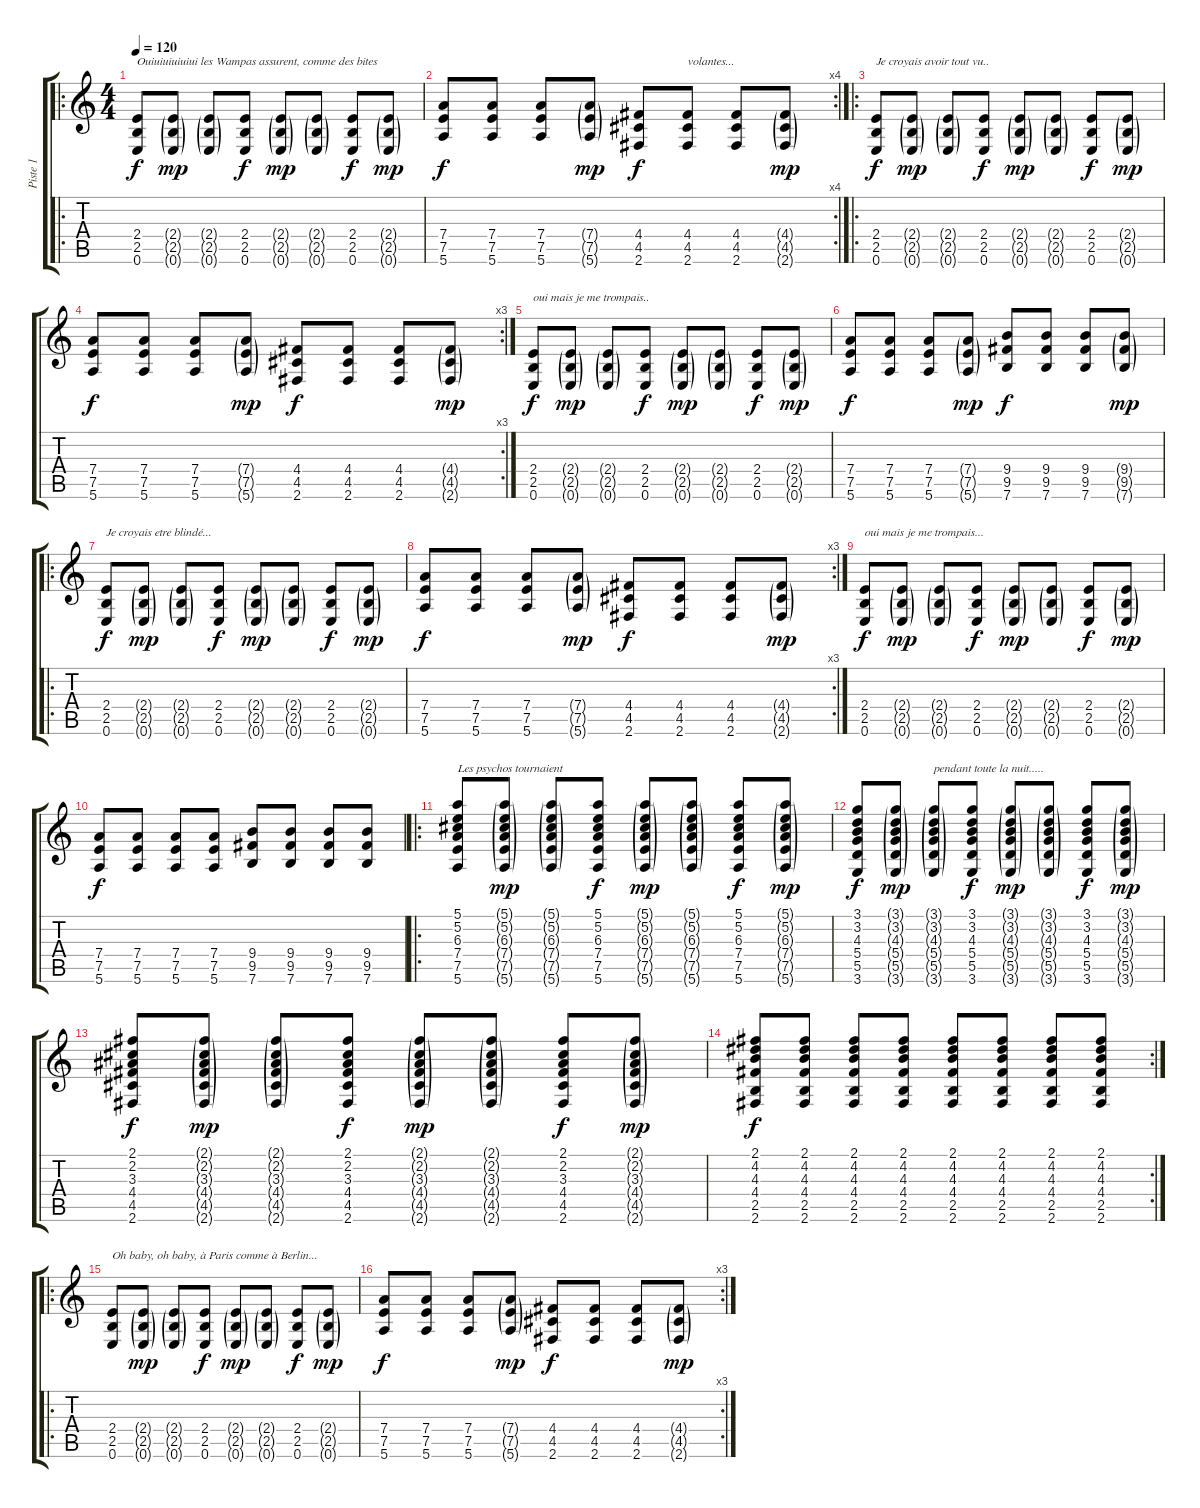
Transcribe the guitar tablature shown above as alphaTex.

\track ("Piste 1" "Piste 1") {instrument electricguitarclean}
\staff {score tabs}
\tuning (E4 B3 G3 D3 A2 E2) {hide}
\ro
\ts (4 4)
\tempo 120
\clef g2
\ks c
(2.4 2.5 0.6).8{txt "Ouiuiuiuiuiui les Wampas assurent, comme des bites" dy f instrument electricguitarclean} (2.4{g} 2.5{g} 0.6{g}).8{dy mp} (2.4{g} 2.5{g} 0.6{g}).8 (2.4 2.5 0.6).8{dy f} (2.4{g} 2.5{g} 0.6{g}).8{dy mp} (2.4{g} 2.5{g} 0.6{g}).8 (2.4 2.5 0.6).8{dy f} (2.4{g} 2.5{g} 0.6{g}).8{dy mp} |
\rc 4
(7.4 7.5 5.6).8{dy f} (7.4 7.5 5.6).8 (7.4 7.5 5.6).8 (7.4{g} 7.5{g} 5.6{g}).8{dy mp} (4.4 4.5 2.6).8{dy f} (4.4 4.5 2.6).8{txt "volantes..."} (4.4 4.5 2.6).8 (4.4{g} 4.5{g} 2.6{g}).8{dy mp} |
\ro
(2.4 2.5 0.6).8{txt "Je croyais avoir tout vu.." dy f} (2.4{g} 2.5{g} 0.6{g}).8{dy mp} (2.4{g} 2.5{g} 0.6{g}).8 (2.4 2.5 0.6).8{dy f} (2.4{g} 2.5{g} 0.6{g}).8{dy mp} (2.4{g} 2.5{g} 0.6{g}).8 (2.4 2.5 0.6).8{dy f} (2.4{g} 2.5{g} 0.6{g}).8{dy mp} |
\rc 3
(7.4 7.5 5.6).8{dy f} (7.4 7.5 5.6).8 (7.4 7.5 5.6).8 (7.4{g} 7.5{g} 5.6{g}).8{dy mp} (4.4 4.5 2.6).8{dy f} (4.4 4.5 2.6).8 (4.4 4.5 2.6).8 (4.4{g} 4.5{g} 2.6{g}).8{dy mp} |
(2.4 2.5 0.6).8{txt "oui mais je me trompais.." dy f} (2.4{g} 2.5{g} 0.6{g}).8{dy mp} (2.4{g} 2.5{g} 0.6{g}).8 (2.4 2.5 0.6).8{dy f} (2.4{g} 2.5{g} 0.6{g}).8{dy mp} (2.4{g} 2.5{g} 0.6{g}).8 (2.4 2.5 0.6).8{dy f} (2.4{g} 2.5{g} 0.6{g}).8{dy mp} |
(7.4 7.5 5.6).8{dy f} (7.4 7.5 5.6).8 (7.4 7.5 5.6).8 (7.4{g} 7.5{g} 5.6{g}).8{dy mp} (9.4 9.5 7.6).8{dy f} (9.4 9.5 7.6).8 (9.4 9.5 7.6).8 (9.4{g} 9.5{g} 7.6{g}).8{dy mp} |
\ro
(2.4 2.5 0.6).8{txt "Je croyais etre blindé..." dy f} (2.4{g} 2.5{g} 0.6{g}).8{dy mp} (2.4{g} 2.5{g} 0.6{g}).8 (2.4 2.5 0.6).8{dy f} (2.4{g} 2.5{g} 0.6{g}).8{dy mp} (2.4{g} 2.5{g} 0.6{g}).8 (2.4 2.5 0.6).8{dy f} (2.4{g} 2.5{g} 0.6{g}).8{dy mp} |
\rc 3
(7.4 7.5 5.6).8{dy f} (7.4 7.5 5.6).8 (7.4 7.5 5.6).8 (7.4{g} 7.5{g} 5.6{g}).8{dy mp} (4.4 4.5 2.6).8{dy f} (4.4 4.5 2.6).8 (4.4 4.5 2.6).8 (4.4{g} 4.5{g} 2.6{g}).8{dy mp} |
(2.4 2.5 0.6).8{txt "oui mais je me trompais..." dy f} (2.4{g} 2.5{g} 0.6{g}).8{dy mp} (2.4{g} 2.5{g} 0.6{g}).8 (2.4 2.5 0.6).8{dy f} (2.4{g} 2.5{g} 0.6{g}).8{dy mp} (2.4{g} 2.5{g} 0.6{g}).8 (2.4 2.5 0.6).8{dy f} (2.4{g} 2.5{g} 0.6{g}).8{dy mp} |
(7.4 7.5 5.6).8{dy f} (7.4 7.5 5.6).8 (7.4 7.5 5.6).8 (7.4 7.5 5.6).8 (9.4 9.5 7.6).8 (9.4 9.5 7.6).8 (9.4 9.5 7.6).8 (9.4 9.5 7.6).8 |
\ro
(5.1 5.2 6.3 7.4 7.5 5.6).8{txt "Les psychos tournaient"} (5.1{g} 5.2{g} 6.3{g} 7.4{g} 7.5{g} 5.6{g}).8{dy mp} (5.1{g} 5.2{g} 6.3{g} 7.4{g} 7.5{g} 5.6{g}).8 (5.1 5.2 6.3 7.4 7.5 5.6).8{dy f} (5.1{g} 5.2{g} 6.3{g} 7.4{g} 7.5{g} 5.6{g}).8{dy mp} (5.1{g} 5.2{g} 6.3{g} 7.4{g} 7.5{g} 5.6{g}).8 (5.1 5.2 6.3 7.4 7.5 5.6).8{dy f} (5.1{g} 5.2{g} 6.3{g} 7.4{g} 7.5{g} 5.6{g}).8{dy mp} |
(3.1 3.2 4.3 5.4 5.5 3.6).8{dy f} (3.1{g} 3.2{g} 4.3{g} 5.4{g} 5.5{g} 3.6{g}).8{dy mp} (3.1{g} 3.2{g} 4.3{g} 5.4{g} 5.5{g} 3.6{g}).8{txt "pendant toute la nuit....."} (3.1 3.2 4.3 5.4 5.5 3.6).8{dy f} (3.1{g} 3.2{g} 4.3{g} 5.4{g} 5.5{g} 3.6{g}).8{dy mp} (3.1{g} 3.2{g} 4.3{g} 5.4{g} 5.5{g} 3.6{g}).8 (3.1 3.2 4.3 5.4 5.5 3.6).8{dy f} (3.1{g} 3.2{g} 4.3{g} 5.4{g} 5.5{g} 3.6{g}).8{dy mp} |
(2.1 2.2 3.3 4.4 4.5 2.6).8{dy f} (2.1{g} 2.2{g} 3.3{g} 4.4{g} 4.5{g} 2.6{g}).8{dy mp} (2.1{g} 2.2{g} 3.3{g} 4.4{g} 4.5{g} 2.6{g}).8 (2.1 2.2 3.3 4.4 4.5 2.6).8{dy f} (2.1{g} 2.2{g} 3.3{g} 4.4{g} 4.5{g} 2.6{g}).8{dy mp} (2.1{g} 2.2{g} 3.3{g} 4.4{g} 4.5{g} 2.6{g}).8 (2.1 2.2 3.3 4.4 4.5 2.6).8{dy f} (2.1{g} 2.2{g} 3.3{g} 4.4{g} 4.5{g} 2.6{g}).8{dy mp} |
\rc 2
(2.1 4.2 4.3 4.4 2.5 2.6).8{dy f} (2.1 4.2 4.3 4.4 2.5 2.6).8 (2.1 4.2 4.3 4.4 2.5 2.6).8 (2.1 4.2 4.3 4.4 2.5 2.6).8 (2.1 4.2 4.3 4.4 2.5 2.6).8 (2.1 4.2 4.3 4.4 2.5 2.6).8 (2.1 4.2 4.3 4.4 2.5 2.6).8 (2.1 4.2 4.3 4.4 2.5 2.6).8 |
\ro
(2.4 2.5 0.6).8{txt "Oh baby, oh baby, à Paris comme à Berlin..."} (2.4{g} 2.5{g} 0.6{g}).8{dy mp} (2.4{g} 2.5{g} 0.6{g}).8 (2.4 2.5 0.6).8{dy f} (2.4{g} 2.5{g} 0.6{g}).8{dy mp} (2.4{g} 2.5{g} 0.6{g}).8 (2.4 2.5 0.6).8{dy f} (2.4{g} 2.5{g} 0.6{g}).8{dy mp} |
\rc 3
(7.4 7.5 5.6).8{dy f} (7.4 7.5 5.6).8 (7.4 7.5 5.6).8 (7.4{g} 7.5{g} 5.6{g}).8{dy mp} (4.4 4.5 2.6).8{dy f} (4.4 4.5 2.6).8 (4.4 4.5 2.6).8 (4.4{g} 4.5{g} 2.6{g}).8{dy mp}
